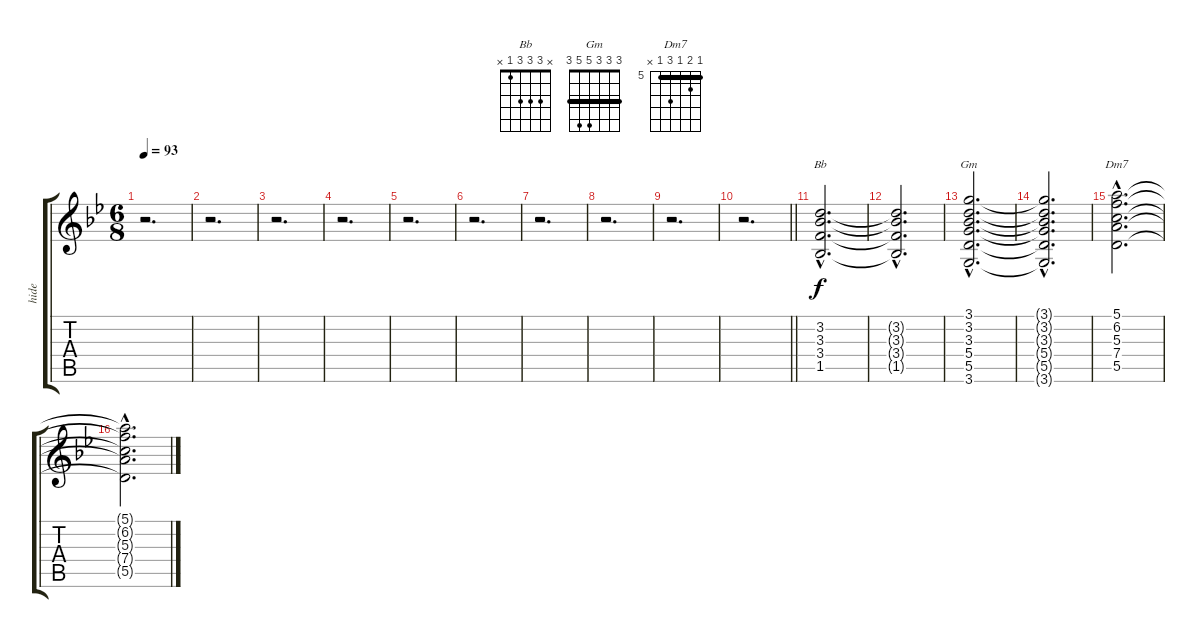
\track ("hide" "hide") {instrument distortionguitar}
\staff {score tabs}
\tuning (E4 B3 G3 D3 A2 E2) {hide}
\chord ("Bb" x 3 3 3 1 x)
\chord ("Gm" 3 3 3 5 5 3) {barre 3}
\chord ("Dm7" 5 6 5 7 5 x) {firstfret 5 barre 5}
\ts (6 8)
\tempo 93
\clef g2
\ks bb
r.2{d dy f} |
r.2{d} |
r.2{d} |
r.2{d} |
r.2{d} |
r.2{d} |
r.2{d} |
r.2{d} |
r.2{d} |
\barLineRight lightlight
r.2{d} |
(3.2{hac} 3.3{hac} 3.4{hac} 1.5{hac}).2{d ch "Bb"} |
(3.2{hac t} 3.3{hac t} 3.4{hac t} 1.5{hac t}).2{d} |
(3.1{hac} 3.2{hac} 3.3{hac} 5.4{hac} 5.5{hac} 3.6{hac}).2{d ch "Gm"} |
(3.1{hac t} 3.2{hac t} 3.3{hac t} 5.4{hac t} 5.5{hac t} 3.6{hac t}).2{d} |
(5.1{hac} 6.2{hac} 5.3{hac} 7.4{hac} 5.5{hac}).2{d ch "Dm7"} |
(5.1{hac t} 6.2{hac t} 5.3{hac t} 7.4{hac t} 5.5{hac t}).2{d}
